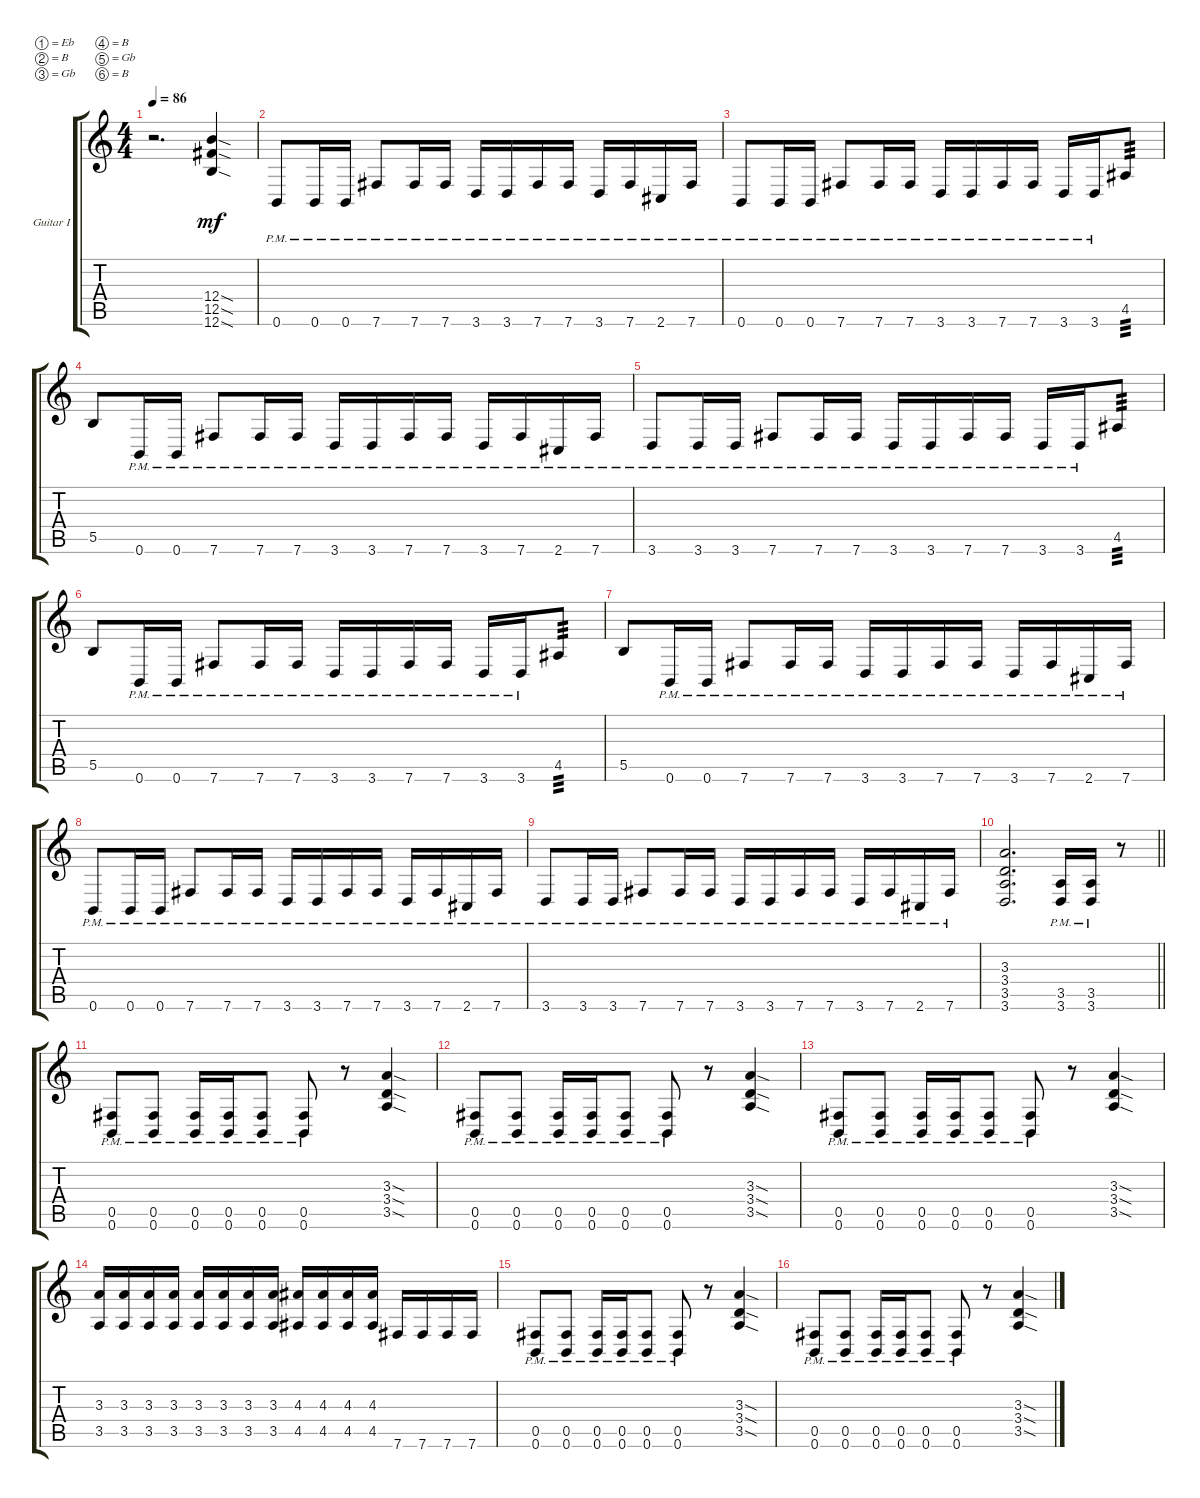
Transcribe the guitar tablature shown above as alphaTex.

\defaultSystemsLayout 4
\bracketExtendMode groupsimilarinstruments
\firstSystemTrackNameOrientation horizontal
\otherSystemsTrackNameOrientation horizontal
\track ("Guitar I" "Guitar I") {instrument acousticguitarsteel}
\staff {score tabs}
\tuning (Eb4 B3 Gb3 B2 Gb2 B1)
\ts (4 4)
\tempo 86
\clef g2
\ks c
r.2{d dy mf instrument acousticguitarsteel} (12.5{sod} 12.4{sod} 12.6{sod}).4 |
0.6{pm}.8 0.6{pm}.16 0.6{pm}.16 7.6{pm}.8 7.6{pm}.16 7.6{pm}.16 3.6{pm}.16 3.6{pm}.16 7.6{pm}.16 7.6{pm}.16 3.6{pm}.16 7.6{pm}.16 2.6{pm}.16 7.6{pm}.16 |
0.6{pm}.8 0.6{pm}.16 0.6{pm}.16 7.6{pm}.8 7.6{pm}.16 7.6{pm}.16 3.6{pm}.16 3.6{pm}.16 7.6{pm}.16 7.6{pm}.16 3.6{pm}.16 3.6{pm}.16 4.5.8{tp 3} |
5.5.8 0.6{pm}.16 0.6{pm}.16 7.6{pm}.8 7.6{pm}.16 7.6{pm}.16 3.6{pm}.16 3.6{pm}.16 7.6{pm}.16 7.6{pm}.16 3.6{pm}.16 7.6{pm}.16 2.6{pm}.16 7.6{pm}.16 |
3.6{pm}.8 3.6{pm}.16 3.6{pm}.16 7.6{pm}.8 7.6{pm}.16 7.6{pm}.16 3.6{pm}.16 3.6{pm}.16 7.6{pm}.16 7.6{pm}.16 3.6{pm}.16 3.6{pm}.16 4.5.8{tp 3} |
5.5.8 0.6{pm}.16 0.6{pm}.16 7.6{pm}.8 7.6{pm}.16 7.6{pm}.16 3.6{pm}.16 3.6{pm}.16 7.6{pm}.16 7.6{pm}.16 3.6{pm}.16 3.6{pm}.16 4.5.8{tp 3} |
5.5.8 0.6{pm}.16 0.6{pm}.16 7.6{pm}.8 7.6{pm}.16 7.6{pm}.16 3.6{pm}.16 3.6{pm}.16 7.6{pm}.16 7.6{pm}.16 3.6{pm}.16 7.6{pm}.16 2.6{pm}.16 7.6{pm}.16 |
0.6{pm}.8 0.6{pm}.16 0.6{pm}.16 7.6{pm}.8 7.6{pm}.16 7.6{pm}.16 3.6{pm}.16 3.6{pm}.16 7.6{pm}.16 7.6{pm}.16 3.6{pm}.16 7.6{pm}.16 2.6{pm}.16 7.6{pm}.16 |
3.6{pm}.8 3.6{pm}.16 3.6{pm}.16 7.6{pm}.8 7.6{pm}.16 7.6{pm}.16 3.6{pm}.16 3.6{pm}.16 7.6{pm}.16 7.6{pm}.16 3.6{pm}.16 7.6{pm}.16 2.6{pm}.16 7.6{pm}.16 |
\barLineRight lightlight
(3.6 3.5 3.4 3.3).2{d} (3.6{pm} 3.5{pm}).16 (3.6{pm} 3.5{pm}).16 r.8 |
(0.6{pm} 0.5{pm}).8 (0.6{pm} 0.5{pm}).8 (0.6{pm} 0.5{pm}).16 (0.6{pm} 0.5{pm}).16 (0.6{pm} 0.5{pm}).8 (0.6{pm} 0.5{pm}).8 r.8 (3.5{sod} 3.4{sod} 3.3{sod}).4 |
(0.6{pm} 0.5{pm}).8 (0.6{pm} 0.5{pm}).8 (0.6{pm} 0.5{pm}).16 (0.6{pm} 0.5{pm}).16 (0.6{pm} 0.5{pm}).8 (0.6{pm} 0.5{pm}).8 r.8 (3.5{sod} 3.4{sod} 3.3{sod}).4 |
(0.6{pm} 0.5{pm}).8 (0.6{pm} 0.5{pm}).8 (0.6{pm} 0.5{pm}).16 (0.6{pm} 0.5{pm}).16 (0.6{pm} 0.5{pm}).8 (0.6{pm} 0.5{pm}).8 r.8 (3.5{sod} 3.4{sod} 3.3{sod}).4 |
(3.5 3.3).16 (3.5 3.3).16 (3.5 3.3).16 (3.5 3.3).16 (3.5 3.3).16 (3.5 3.3).16 (3.5 3.3).16 (3.5 3.3).16 (4.5 4.3).16 (4.5 4.3).16 (4.5 4.3).16 (4.5 4.3).16 7.6.16 7.6.16 7.6.16 7.6.16 |
(0.6{pm} 0.5{pm}).8 (0.6{pm} 0.5{pm}).8 (0.6{pm} 0.5{pm}).16 (0.6{pm} 0.5{pm}).16 (0.6{pm} 0.5{pm}).8 (0.6{pm} 0.5{pm}).8 r.8 (3.5{sod} 3.4{sod} 3.3{sod}).4 |
(0.6{pm} 0.5{pm}).8 (0.6{pm} 0.5{pm}).8 (0.6{pm} 0.5{pm}).16 (0.6{pm} 0.5{pm}).16 (0.6{pm} 0.5{pm}).8 (0.6{pm} 0.5{pm}).8 r.8 (3.5{sod} 3.4{sod} 3.3{sod}).4
